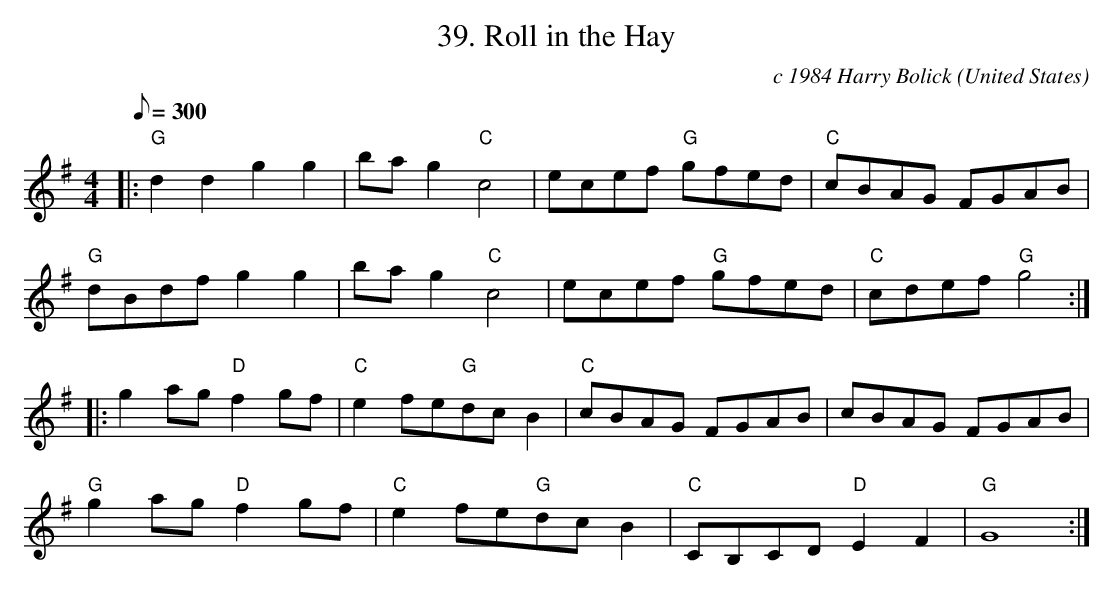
X:1
T:39. Roll in the Hay
C:c 1984 Harry Bolick
O:United States
M:4/4
L:1/8
Q:300
K:G
|:"G" d2d2g2g2|bag2 "C"c4 |ecef "G"gfed|"C"cBAG FGAB|
 "G"dBdf g2g2|ba g2"C"c4|ecef "G"gfed|"C" cdef "G"g4 :|
|:g2ag"D" f2 gf|"C" e2fe"G"dcB2|"C"cBAG FGAB|cBAG FGAB|
"G"g2ag"D" f2 gf|"C" e2fe"G"dcB2| "C"CB,CD "D"E2F2|"G" G8:|
